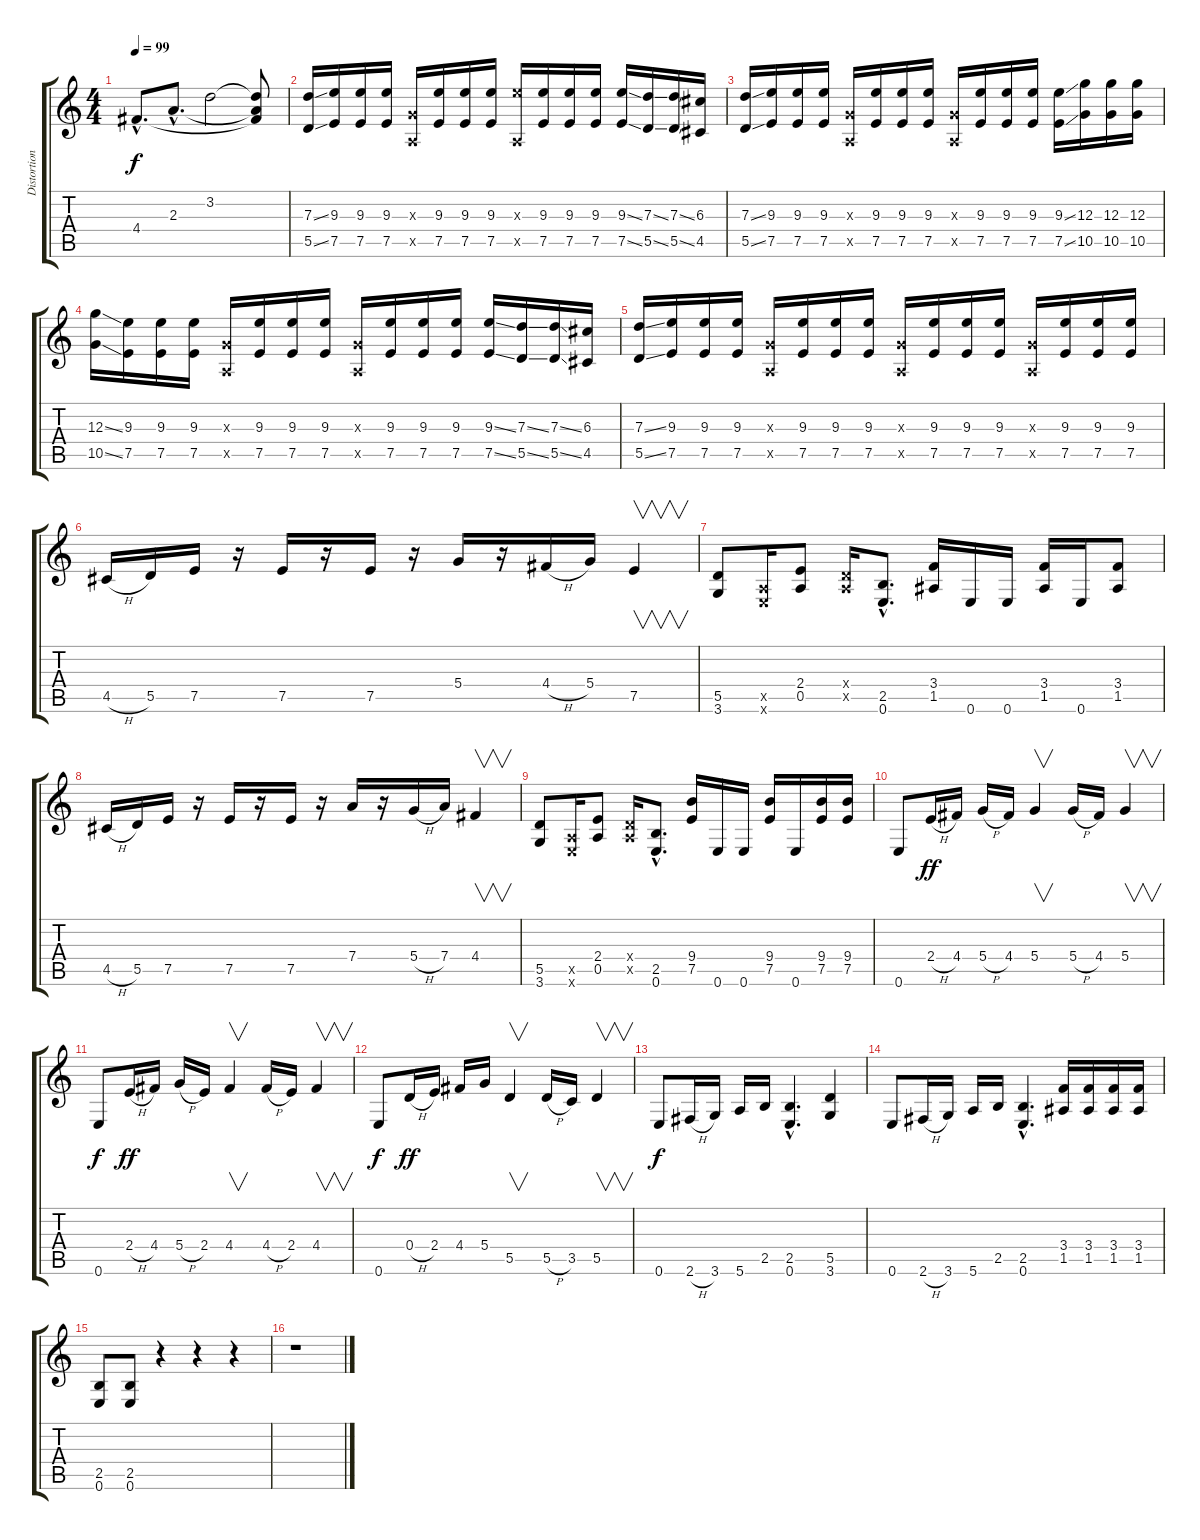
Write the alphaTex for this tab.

\track ("Distortion Guitar 2" "Distortion") {instrument distortionguitar}
\staff {score tabs}
\tuning (E4 B3 G3 D3 A2 E2) {hide}
\ts (4 4)
\tempo 99
\clef g2
\ks c
4.4{hac}.8{d dy f} 2.3{hac}.8{d} 3.2.2 (3.2{t} 2.3{t} 4.4{t}).8 |
(7.3{ss} 5.5{ss}).16{volume 16 balance 3 instrument overdrivenguitar} (9.3 7.5).16 (9.3 7.5).16 (9.3 7.5).16 (0.3{x} 0.5{x}).16 (9.3 7.5).16 (9.3 7.5).16 (9.3 7.5).16 (9.3{x} 0.5{x}).16 (9.3 7.5).16 (9.3 7.5).16 (9.3 7.5).16 (9.3{ss} 7.5{ss}).16 (7.3{ss} 5.5{ss}).16 (7.3{ss} 5.5{ss}).16 (6.3 4.5).16 |
(7.3{ss} 5.5{ss}).16 (9.3 7.5).16 (9.3 7.5).16 (9.3 7.5).16 (0.3{x} 0.5{x}).16 (9.3 7.5).16 (9.3 7.5).16 (9.3 7.5).16 (0.3{x} 0.5{x}).16 (9.3 7.5).16 (9.3 7.5).16 (9.3 7.5).16 (9.3{ss} 7.5{ss}).16 (12.3 10.5).16 (12.3 10.5).16 (12.3 10.5).16 |
(12.3{ss} 10.5{ss}).16 (9.3 7.5).16 (9.3 7.5).16 (9.3 7.5).16 (0.3{x} 0.5{x}).16 (9.3 7.5).16 (9.3 7.5).16 (9.3 7.5).16 (0.3{x} 0.5{x}).16 (9.3 7.5).16 (9.3 7.5).16 (9.3 7.5).16 (9.3{ss} 7.5{ss}).16 (7.3{ss} 5.5{ss}).16 (7.3{ss} 5.5{ss}).16 (6.3 4.5).16 |
(7.3{ss} 5.5{ss}).16 (9.3 7.5).16 (9.3 7.5).16 (9.3 7.5).16 (0.3{x} 0.5{x}).16 (9.3 7.5).16 (9.3 7.5).16 (9.3 7.5).16 (0.3{x} 0.5{x}).16 (9.3 7.5).16 (9.3 7.5).16 (9.3 7.5).16 (0.3{x} 0.5{x}).16 (9.3 7.5).16 (9.3 7.5).16 (9.3 7.5).16 |
4.5{h}.16{volume 13 instrument distortionguitar} 5.5.16 7.5.16 r.16 7.5.16 r.16 7.5.16 r.16 5.4.16 r.16 4.4{h}.16 5.4.16 7.5.4{v} |
(5.5 3.6).8 (0.5{x} 0.6{x}).16 (2.4 0.5).8 (0.4{x} 0.5{x}).16 (2.5{hac} 0.6{hac}).8{d} (3.4 1.5).16 0.6.16 0.6.16 (3.4 1.5).16 0.6.16 (3.4 1.5).8 |
4.5{h}.16 5.5.16 7.5.16 r.16 7.5.16 r.16 7.5.16 r.16 7.4.16 r.16 5.4{h}.16 7.4.16 4.4.4{v} |
(5.5 3.6).8 (0.5{x} 0.6{x}).16 (2.4 0.5).8 (0.4{x} 0.5{x}).16 (2.5{hac} 0.6{hac}).8{d} (9.4 7.5).16 0.6.16 0.6.16 (9.4 7.5).16 0.6.16 (9.4 7.5).16 (9.4 7.5).16 |
0.6.8 2.4{h}.16{dy ff} 4.4.16 5.4{h}.16 4.4.16 5.4.4{v} 5.4{h}.16 4.4.16 5.4.4{v} |
0.6.8{dy f} 2.4{h}.16{dy ff} 4.4.16 5.4{h}.16 2.4.16 4.4.4{v} 4.4{h}.16 2.4.16 4.4.4{v} |
0.6.8{dy f} 0.4{h}.16{dy ff} 2.4.16 4.4.16 5.4.16 5.5.4{v} 5.5{h}.16 3.5.16 5.5.4{v} |
0.6.8{dy f} 2.6{h}.16 3.6.16 5.6.16 2.5.16 (2.5{hac} 0.6{hac}).4{d} (5.5 3.6).4 |
0.6.8 2.6{h}.16 3.6.16 5.6.16 2.5.16 (2.5{hac} 0.6{hac}).4{d} (3.4 1.5).16 (3.4 1.5).16 (3.4 1.5).16 (3.4 1.5).16 |
(2.5 0.6).8 (2.5 0.6).8 r.4 r.4 r.4 |
r.1
